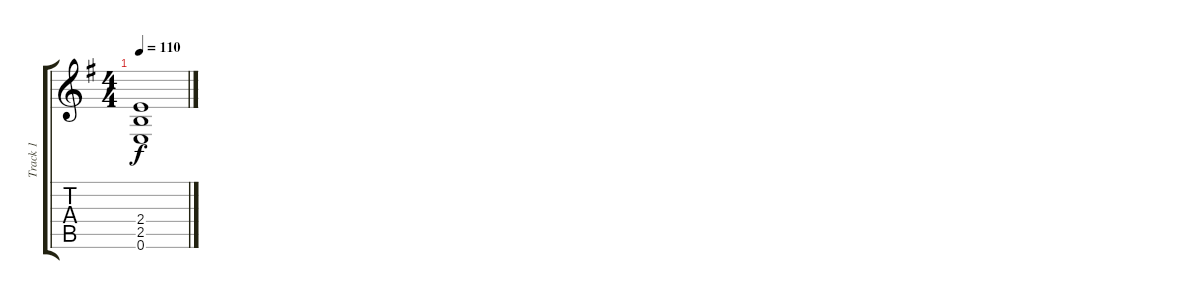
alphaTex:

\track ("Track 1" "Track 1") {instrument overdrivenguitar}
\staff {score tabs}
\tuning (E4 B3 G3 D3 A2 E2) {hide}
\ts (4 4)
\tempo 110
\clef g2
\ks eminor
(2.4{t} 2.5{t} 0.6).1{dy f}
